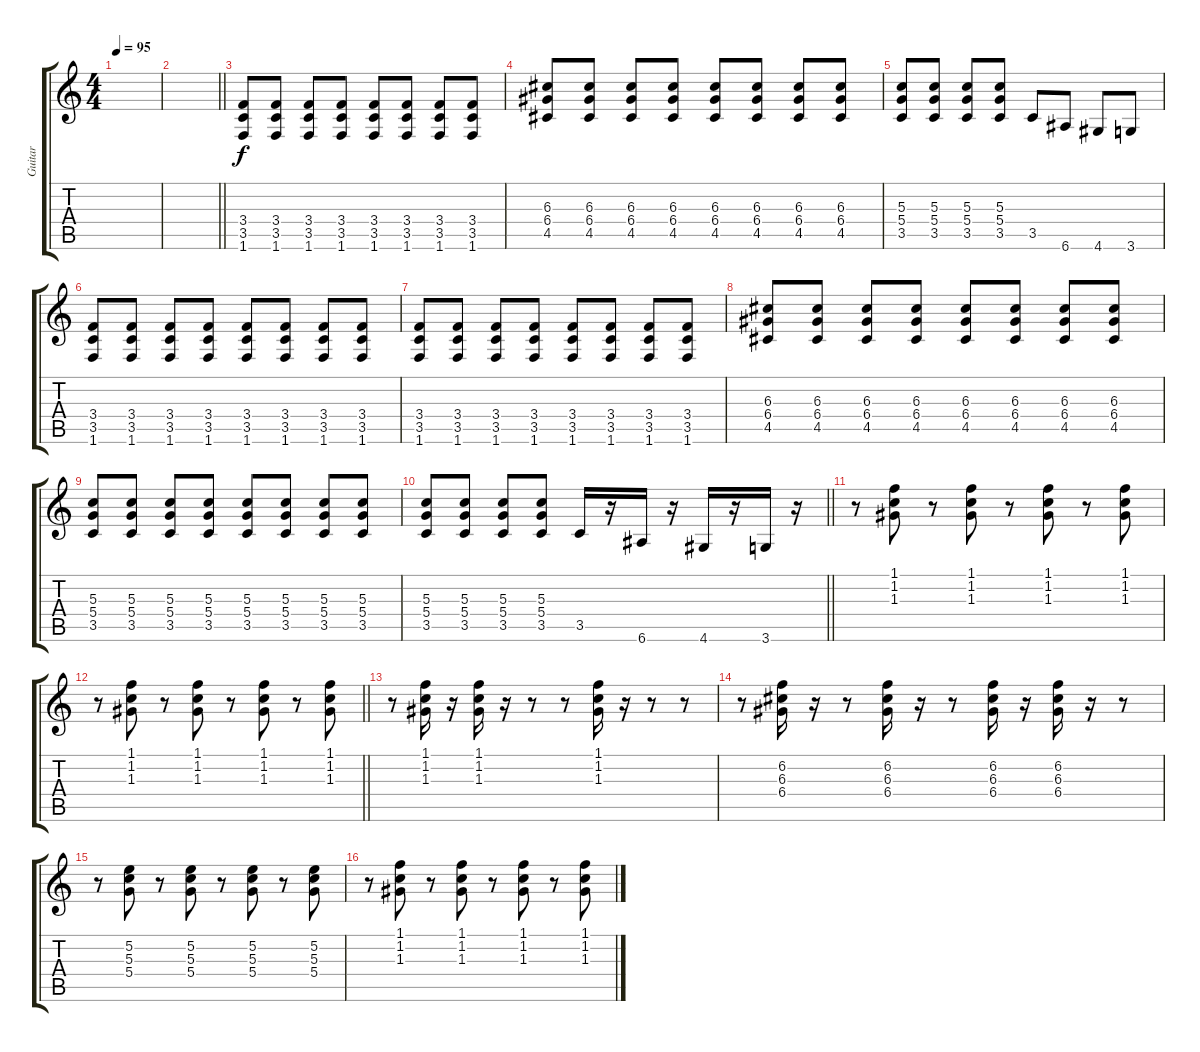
\track ("Guitar " "Guitar ") {instrument distortionguitar}
\staff {score tabs}
\tuning (E4 B3 G3 D3 A2 E2) {hide}
\ts (4 4)
\tempo 95
\clef g2
\ks c
|
\barLineRight lightlight
|
(3.4 3.5 1.6).8 (3.4 3.5 1.6).8 (3.4 3.5 1.6).8 (3.4 3.5 1.6).8 (3.4 3.5 1.6).8 (3.4 3.5 1.6).8 (3.4 3.5 1.6).8 (3.4 3.5 1.6).8 |
(6.3 6.4 4.5).8 (6.3 6.4 4.5).8 (6.3 6.4 4.5).8 (6.3 6.4 4.5).8 (6.3 6.4 4.5).8 (6.3 6.4 4.5).8 (6.3 6.4 4.5).8 (6.3 6.4 4.5).8 |
(5.3 5.4 3.5).8 (5.3 5.4 3.5).8 (5.3 5.4 3.5).8 (5.3 5.4 3.5).8 3.5.8 6.6.8 4.6.8 3.6.8 |
(3.4 3.5 1.6).8 (3.4 3.5 1.6).8 (3.4 3.5 1.6).8 (3.4 3.5 1.6).8 (3.4 3.5 1.6).8 (3.4 3.5 1.6).8 (3.4 3.5 1.6).8 (3.4 3.5 1.6).8 |
(3.4 3.5 1.6).8 (3.4 3.5 1.6).8 (3.4 3.5 1.6).8 (3.4 3.5 1.6).8 (3.4 3.5 1.6).8 (3.4 3.5 1.6).8 (3.4 3.5 1.6).8 (3.4 3.5 1.6).8 |
(6.3 6.4 4.5).8 (6.3 6.4 4.5).8 (6.3 6.4 4.5).8 (6.3 6.4 4.5).8 (6.3 6.4 4.5).8 (6.3 6.4 4.5).8 (6.3 6.4 4.5).8 (6.3 6.4 4.5).8 |
(5.3 5.4 3.5).8 (5.3 5.4 3.5).8 (5.3 5.4 3.5).8 (5.3 5.4 3.5).8 (5.3 5.4 3.5).8 (5.3 5.4 3.5).8 (5.3 5.4 3.5).8 (5.3 5.4 3.5).8 |
\barLineRight lightlight
(5.3 5.4 3.5).8 (5.3 5.4 3.5).8 (5.3 5.4 3.5).8 (5.3 5.4 3.5).8 3.5.16 r.16 6.6.16 r.16 4.6.16 r.16 3.6.16 r.16 |
r.8 (1.1 1.2 1.3).8 r.8 (1.1 1.2 1.3).8 r.8 (1.1 1.2 1.3).8 r.8 (1.1 1.2 1.3).8 |
\barLineRight lightlight
r.8 (1.1 1.2 1.3).8 r.8 (1.1 1.2 1.3).8 r.8 (1.1 1.2 1.3).8 r.8 (1.1 1.2 1.3).8 |
r.8 (1.1 1.2 1.3).16 r.16 (1.1 1.2 1.3).16 r.16 r.8 r.8 (1.1 1.2 1.3).16 r.16 r.8 r.8 |
r.8 (6.2 6.3 6.4).16 r.16 r.8 (6.2 6.3 6.4).16 r.16 r.8 (6.2 6.3 6.4).16 r.16 (6.2 6.3 6.4).16 r.16 r.8 |
r.8 (5.2 5.3 5.4).8 r.8 (5.2 5.3 5.4).8 r.8 (5.2 5.3 5.4).8 r.8 (5.2 5.3 5.4).8 |
r.8 (1.1 1.2 1.3).8 r.8 (1.1 1.2 1.3).8 r.8 (1.1 1.2 1.3).8 r.8 (1.1 1.2 1.3).8
